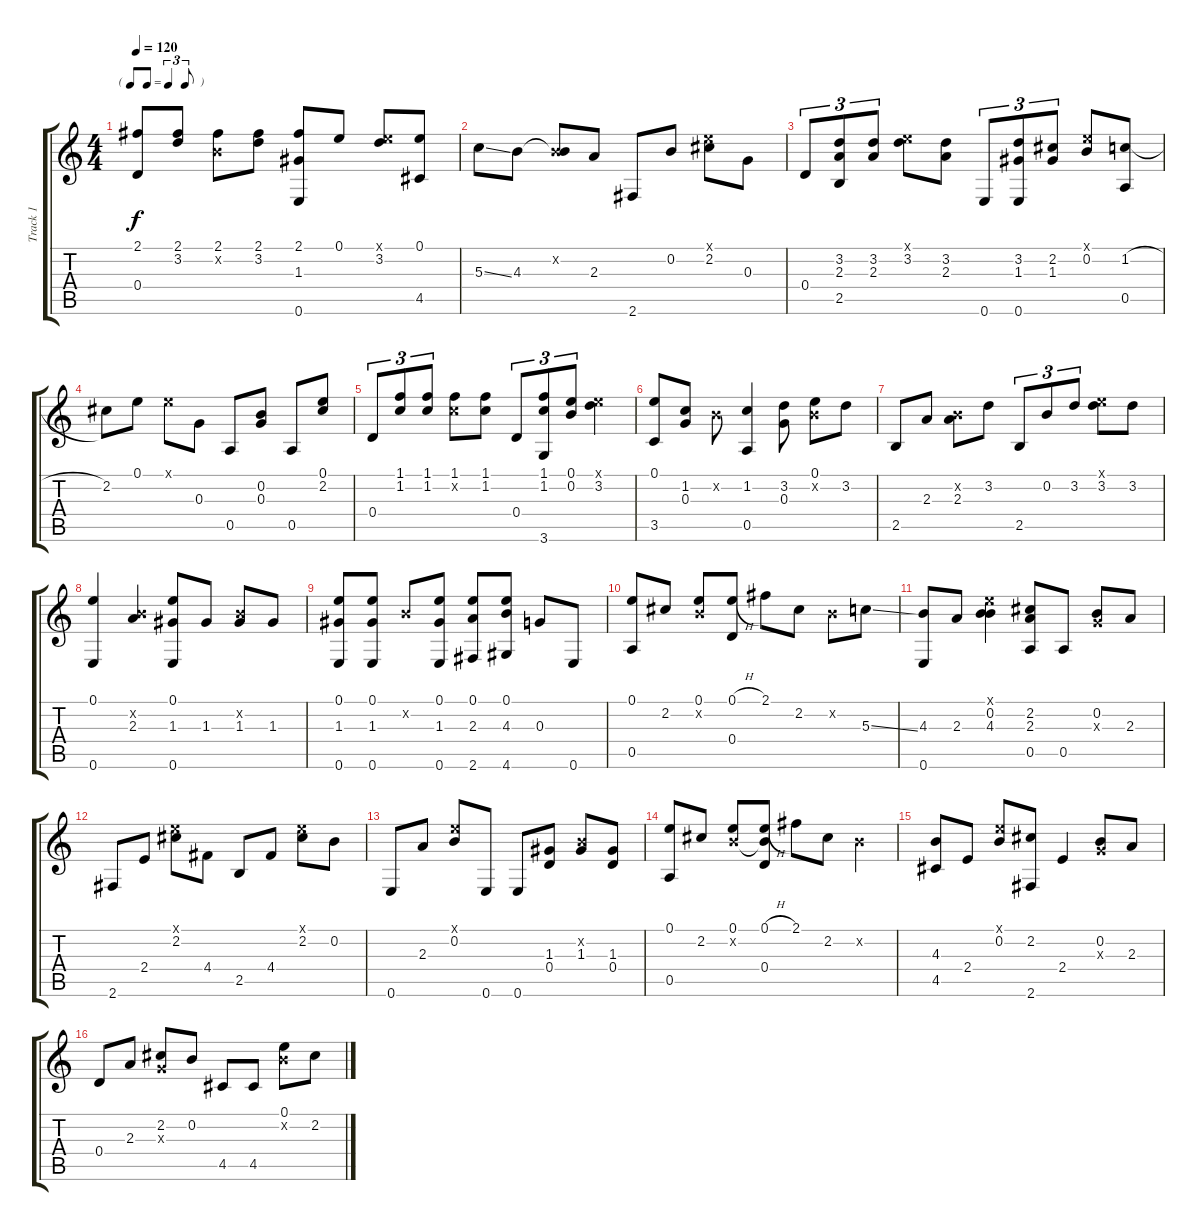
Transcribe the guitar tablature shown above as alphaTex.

\track ("Track 1" "Track 1") {instrument acousticguitarsteel}
\staff {score tabs}
\tuning (E4 B3 G3 D3 A2 E2) {hide}
\ts (4 4)
\tf triplet8th
\tempo 120
\clef g2
\ks c
(2.1 0.4).8{dy f} (2.1 3.2).8 (2.1 0.2{x}).8 (2.1 3.2).8 (2.1 1.3 0.6).8 0.1.8 (0.1{x} 3.2).8 (0.1 4.5).8 |
5.3{ss}.8 4.3.8 (0.2{x} 4.3{t}).8 2.3.8 2.6.8 0.2.8 (0.1{x} 2.2).8 0.3.8 |
0.4.8{tu (3 2)} (3.2 2.3 2.5).8{tu (3 2)} (3.2 2.3).8{tu (3 2)} (0.1{x} 3.2).8 (3.2 2.3).8 0.6.8{tu (3 2)} (3.2 1.3 0.6).8{tu (3 2)} (2.2 1.3).8{tu (3 2)} (0.1{x} 0.2).8 (1.2{h} 0.5).8 |
2.2.8 0.1.8 0.1{x}.8 0.3.8 0.5.8 (0.2 0.3).8 0.5.8 (0.1 2.2).8 |
0.4.8{tu (3 2)} (1.1 1.2).8{tu (3 2)} (1.1 1.2).8{tu (3 2)} (1.1 1.2{x}).8 (1.1 1.2).8 0.4.8{tu (3 2)} (1.1 1.2 3.6).8{tu (3 2)} (0.1 0.2).8{tu (3 2)} (0.1{x} 3.2).4 |
(0.1 3.5).8 (1.2 0.3).8 0.2{x}.8 (1.2 0.5).4 (3.2 0.3).8 (0.1 0.2{x}).8 3.2.8 |
2.5.8 2.3.8 (0.2{x} 2.3).8 3.2.8 2.5.8{tu (3 2)} 0.2.8{tu (3 2)} 3.2.8{tu (3 2)} (0.1{x} 3.2).8 3.2.8 |
(0.1 0.6).4 (0.2{x} 2.3).4 (0.1 1.3 0.6).8 1.3.8 (0.2{x} 1.3).8 1.3.8 |
(0.1 1.3 0.6).8 (0.1 1.3 0.6).8 0.2{x}.8 (0.1 1.3 0.6).8 (0.1 2.3 2.6).8 (0.1 4.3 4.6).8 0.3.8 0.6.8 |
(0.1 0.5).8 2.2.8 (0.1 0.2{x}).8 (0.1{h} 0.4).8 2.1.8 2.2.8 0.2{x}.8 5.3{ss}.8 |
(4.3 0.6).8 2.3.8 (0.1{x} 0.2 4.3).4 (2.2 2.3 0.5).8 0.5.8 (0.2 0.3{x}).8 2.3.8 |
2.6.8 2.4.8 (0.1{x} 2.2).8 4.4.8 2.5.8 4.4.8 (0.1{x} 2.2).8 0.2.8 |
0.6.8 2.3.8 (0.1{x} 0.2).8 0.6.8 0.6.8 (1.3 0.4).8 (0.2{x} 1.3).8 (1.3 0.4).8 |
(0.1 0.5).8 2.2.8 (0.1 0.2{x}).8 (0.1{h} 0.2{t} 0.4).8 2.1.8 2.2.8 0.2{x}.4 |
(4.3 4.5).8 2.4.8 (0.1{x} 0.2).8 (2.2 2.6).8 2.4.4 (0.2 0.3{x}).8 2.3.8 |
0.4.8 2.3.8 (2.2 0.3{x}).8 0.2.8 4.5.8 4.5.8 (0.1 0.2{x}).8 2.2.8
